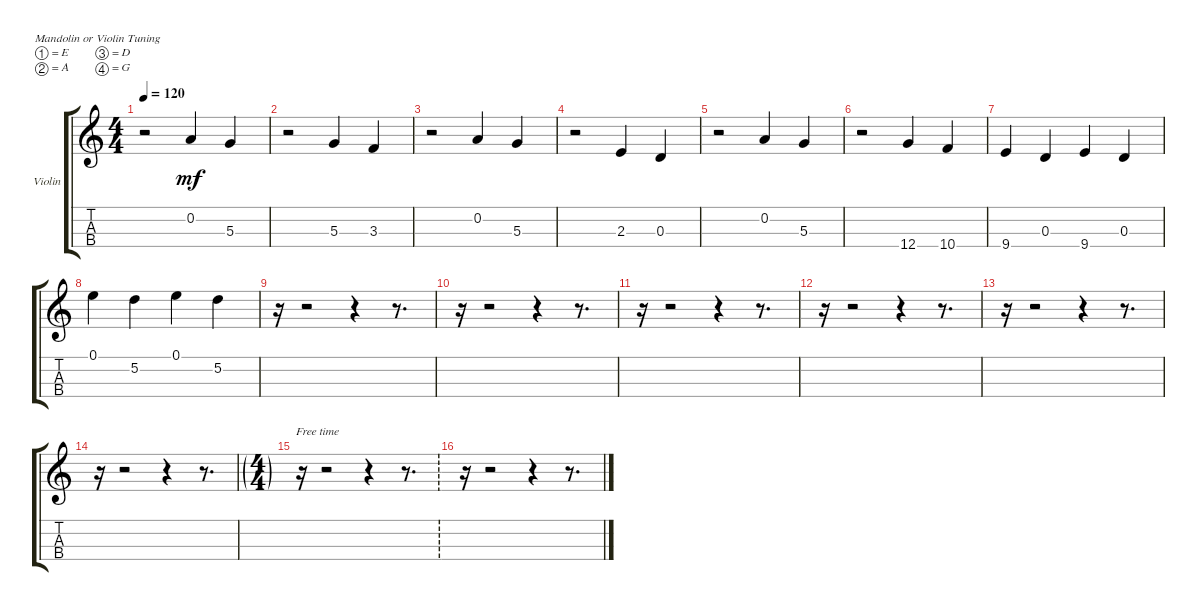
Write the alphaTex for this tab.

\defaultSystemsLayout 4
\bracketExtendMode groupsimilarinstruments
\firstSystemTrackNameOrientation horizontal
\otherSystemsTrackNameOrientation horizontal
\track ("Violin" "Violin") {instrument violin}
\staff {score tabs}
\tuning (E5 A4 D4 G3)
\ts (4 4)
\tempo 120
\clef g2
\ks c
r.2{dy mf instrument violin} 0.2.4 5.3.4 |
r.2 5.3.4 3.3.4 |
r.2 0.2.4 5.3.4 |
r.2 2.3.4 0.3.4 |
r.2 0.2.4 5.3.4 |
r.2 12.4.4 10.4.4 |
9.4.4 0.3.4 9.4.4 0.3.4 |
0.1.4 5.2.4 0.1.4 5.2.4 |
r.16 r.2 r.4 r.8{d} |
r.16 r.2 r.4 r.8{d} |
r.16 r.2 r.4 r.8{d} |
r.16 r.2 r.4 r.8{d} |
r.16 r.2 r.4 r.8{d} |
r.16 r.2 r.4 r.8{d} |
\ft
r.16 r.2 r.4 r.8{d} |
\ft
r.16 r.2 r.4 r.8{d}
